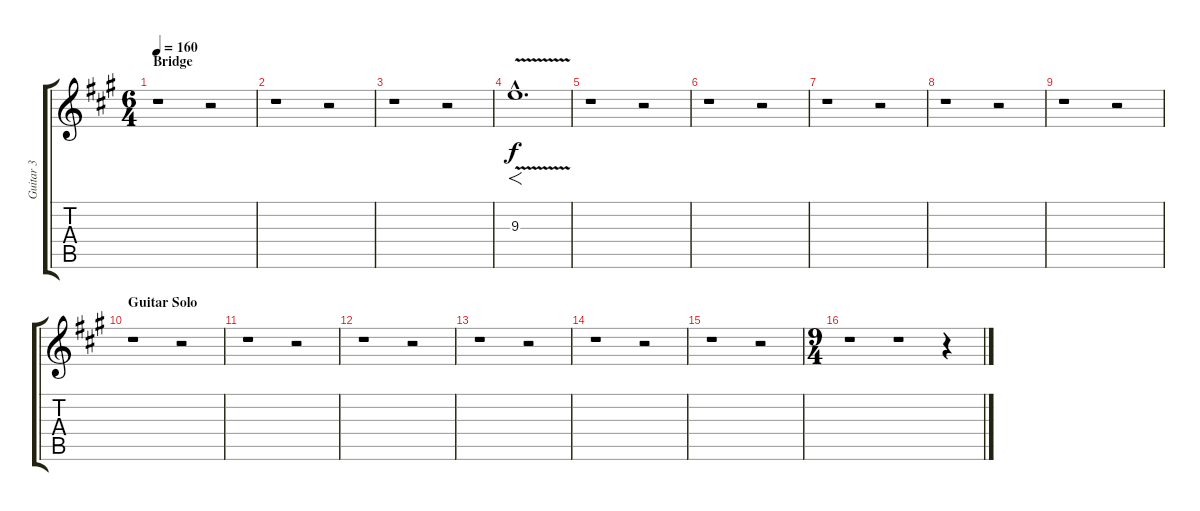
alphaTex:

\track ("Guitar 3" "Guitar 3") {instrument overdrivenguitar}
\staff {score tabs}
\tuning (E4 B3 G3 D3 A2 E2) {hide}
\ts (6 4)
\section ("" "Bridge")
\tempo 160
\clef g2
\ks a
r.1{dy f} r.2 |
r.1 r.2 |
r.1 r.2 |
9.3{v hac}.1{f d} |
r.1 r.2 |
r.1 r.2 |
r.1 r.2 |
r.1 r.2 |
r.1 r.2 |
\section ("" "Guitar Solo")
r.1 r.2 |
r.1 r.2 |
r.1 r.2 |
r.1 r.2 |
r.1 r.2 |
r.1 r.2 |
\ts (9 4)
r.1 r.1 r.4
